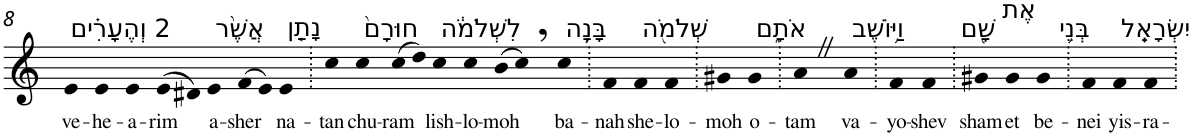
**kern	**text
*part1	*part1
*staff1	*staff1
*I"Piano	*
*I'Pno	*
!!LO:PB:g=z
*clefG2	*
*k[]	*
=8	=8
!LO:TX:a:t=2 וְהֶעָרִ֗ים	!
!	!LO:LY:b
4e	ve-
!	!LO:LY:b
4e	-he-
!	!LO:LY:b
4e	-a-
!	!LO:LY:b
(>8e	-rim
8d#X)	.
!LO:TX:a:t=אֲשֶׁ֨ר	!
!	!LO:LY:b
4e	a-
!	!LO:LY:b
(>8f	-sher
8e)	.
!LO:TX:a:t=נָתַ֤ן	!
!	!LO:LY:b
4e	na-
=9.	=9.
!	!LO:LY:b
4cc	-tan
!LO:TX:a:t=חוּרָם֙	!
!	!LO:LY:b
4cc	chu-
!	!LO:LY:b
(>8cc	-ram
8dd)	.
!LO:TX:a:t=לִשְׁלֹמֹ֔ה	!
!	!LO:LY:b
4cc	lish-
!	!LO:LY:b
4cc	-lo-
!	!LO:LY:b
(>8b	-moh
8cc,)	.
!LO:TX:a:t=בָּנָ֥ה	!
!	!LO:LY:b
4cc	ba-
=10.	=10.
!	!LO:LY:b
4f	-nah
!LO:TX:a:t=שְׁלֹמֹ֖ה	!
!	!LO:LY:b
4f	she-
!	!LO:LY:b
4f	-lo-
=11.	=11.
!	!LO:LY:b
4g#X	-moh
!LO:TX:a:t=אֹתָ֑ם	!
!	!LO:LY:b
4g#	o-
=12.	=12.
!	!LO:LY:b
4aZ	-tam
!LO:TX:a:t=וַיּ֥וֹשֶׁב	!
!	!LO:LY:b
4a	va-
=13.	=13.
!	!LO:LY:b
4f	-yo-
!	!LO:LY:b
4f	-shev
=14.	=14.
!LO:TX:a:t=שָׁ֖ם	!
!	!LO:LY:b
4g#X	sham
!LO:TX:a:t=אֶת	!
!	!LO:LY:b
4g#	et
!LO:TX:a:t=בְּנֵ֥י	!
!	!LO:LY:b
4g#	be-
=15.	=15.
!	!LO:LY:b
4f	-nei
!LO:TX:a:t=יִשְׂרָאֵֽל	!
!	!LO:LY:b
4f	yis-
!	!LO:LY:b
4f	-ra-
=.	=.
*-	*-
